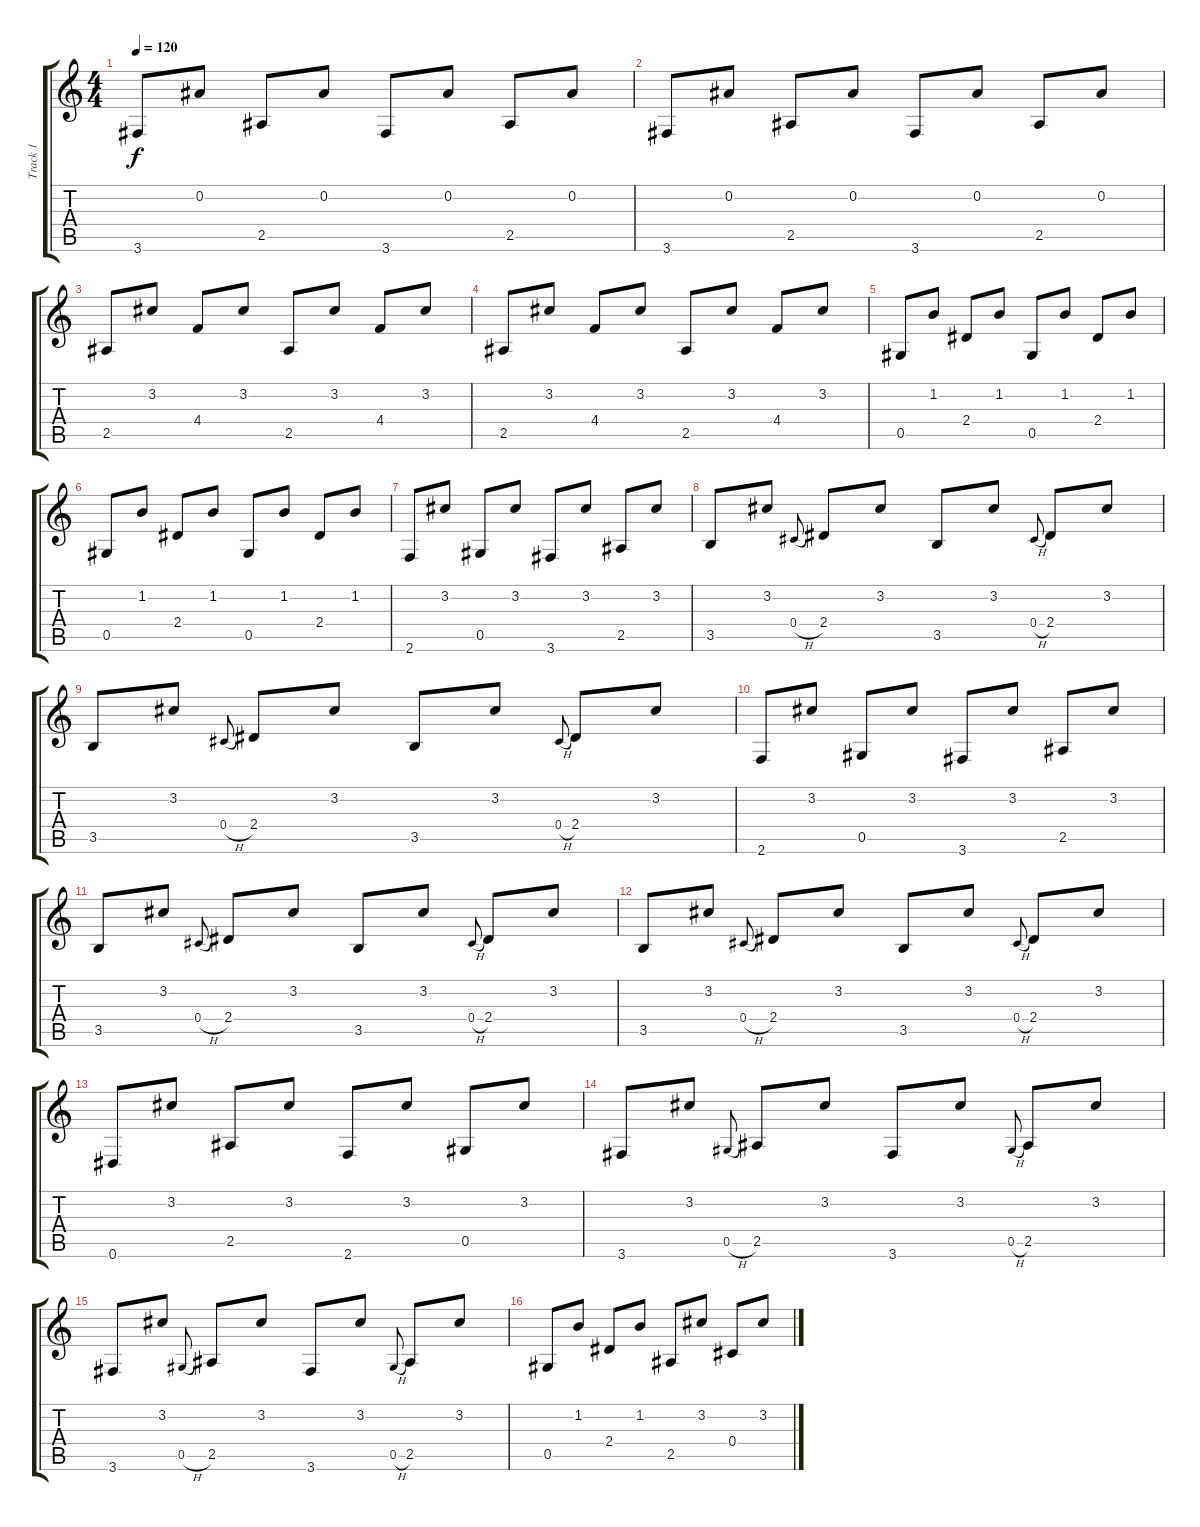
\track ("Track 1" "Track 1") {instrument acousticguitarsteel}
\staff {score tabs}
\tuning (Eb4 Bb3 Gb3 Db3 Ab2 Eb2) {hide}
\ts (4 4)
\tempo 120
\clef g2
\ks c
3.6.8{dy f} 0.2.8 2.5.8 0.2.8 3.6.8 0.2.8 2.5.8 0.2.8 |
3.6.8 0.2.8 2.5.8 0.2.8 3.6.8 0.2.8 2.5.8 0.2.8 |
2.5.8 3.2.8 4.4.8 3.2.8 2.5.8 3.2.8 4.4.8 3.2.8 |
2.5.8 3.2.8 4.4.8 3.2.8 2.5.8 3.2.8 4.4.8 3.2.8 |
0.5.8 1.2.8 2.4.8 1.2.8 0.5.8 1.2.8 2.4.8 1.2.8 |
0.5.8 1.2.8 2.4.8 1.2.8 0.5.8 1.2.8 2.4.8 1.2.8 |
2.6.8 3.2.8 0.5.8 3.2.8 3.6.8 3.2.8 2.5.8 3.2.8 |
3.5.8 3.2.8 0.4{h}.8{gr onbeat} 2.4.8 3.2.8 3.5.8 3.2.8 0.4{h}.8{gr onbeat} 2.4.8 3.2.8 |
3.5.8 3.2.8 0.4{h}.8{gr onbeat} 2.4.8 3.2.8 3.5.8 3.2.8 0.4{h}.8{gr onbeat} 2.4.8 3.2.8 |
2.6.8 3.2.8 0.5.8 3.2.8 3.6.8 3.2.8 2.5.8 3.2.8 |
3.5.8 3.2.8 0.4{h}.8{gr onbeat} 2.4.8 3.2.8 3.5.8 3.2.8 0.4{h}.8{gr onbeat} 2.4.8 3.2.8 |
3.5.8 3.2.8 0.4{h}.8{gr onbeat} 2.4.8 3.2.8 3.5.8 3.2.8 0.4{h}.8{gr onbeat} 2.4.8 3.2.8 |
0.6.8 3.2.8 2.5.8 3.2.8 2.6.8 3.2.8 0.5.8 3.2.8 |
3.6.8 3.2.8 0.5{h}.8{gr onbeat} 2.5.8 3.2.8 3.6.8 3.2.8 0.5{h}.8{gr onbeat} 2.5.8 3.2.8 |
3.6.8 3.2.8 0.5{h}.8{gr onbeat} 2.5.8 3.2.8 3.6.8 3.2.8 0.5{h}.8{gr onbeat} 2.5.8 3.2.8 |
0.5.8 1.2.8 2.4.8 1.2.8 2.5.8 3.2.8 0.4.8 3.2.8
